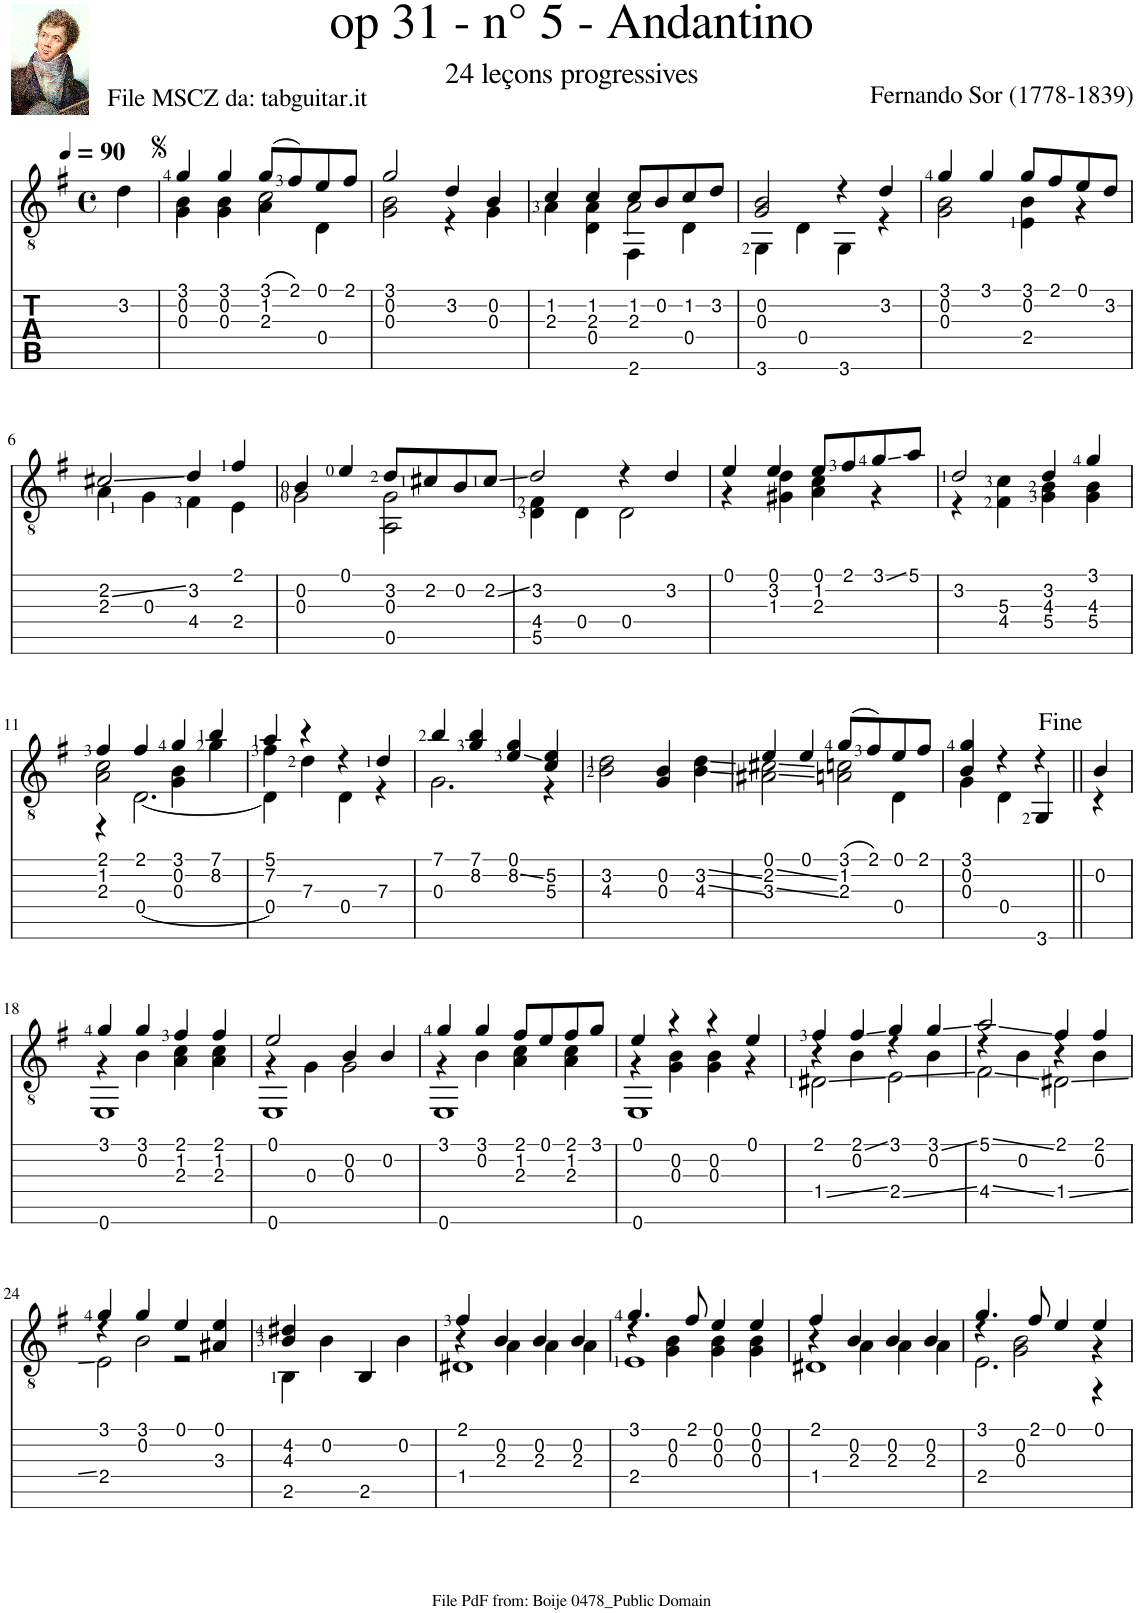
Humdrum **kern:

**kern	**kern
*part1	*part1
*staff2	*staff1
*I"Guitar	*
*I'Guit.	*
*stria6	*
*	*clefGv2
*k[f#]	*k[f#]
*M4/4	*M4/4
*met(c)	*met(c)
*MM90	*MM90
=	=
4d	4d\
=1	=1
*^	*^
*	*^	*	*^
4g	4B	4G	4g/	4B\	4G\
4g	4B	4G	4g/	4B\	4G\
8gL	2c	4A	(8g/L	2c\	4A\
8f#J	.	.	8f#/)	.	.
8eL	.	4D	8e/	.	4D\
8f#J	.	.	8f#/J	.	.
*	*v	*v	*	*	*
*	*	*	*v	*v
=2	=2	=2	=2
2g	2G 2B	2g/	2G\ 2B\
4d	4r	4d/	4r
4B	4G	4B/	4G\
=3	=3	=3	=3
*	*^	*	*^
4c	4A	4ryy	4c/	4A\	4ryy
4c	4A	4D	4c/	4A\	4D\
8cL	2A	4FF#	8c/L	2A\	4FF#\
8BJ	.	.	8B/	.	.
8cL	.	4D	8c/	.	4D\
8dJ	.	.	8d/J	.	.
*	*v	*v	*	*	*
*	*	*	*v	*v
=4	=4	=4	=4
2G 2B	4GG	2G/ 2B/	4GG\
.	4D	.	4D\
4r	4GG	4r	4GG\
4d	4r	4d/	4r
=5	=5	=5	=5
4g	2G 2B	4g/	2G\ 2B\
4g	.	4g/	.
8gL	4E 4B	8g/L	4E\ 4B\
8f#J	.	8f#/	.
8eL	4r	8e/	4r
8dJ	.	8d/J	.
!!LO:LB:g=z	!!
=6	=6	=6	=6
2c#	4A	2c#X/	4A\
.	4G	.	4G\
4d	4F#	4d/	4F#\
4f#	4E	4f#/	4E\
=7	=7	=7	=7
4B	2G	4B/	2G\
4e	.	4e/	.
8dL	2AA 2G	8d/L	2AA\ 2G\
8c#J	.	8c#X/	.
8BL	.	8B/	.
8c#J	.	8c#/J	.
=8	=8	=8	=8
2d	4D 4F#	2d/	4D\ 4F#\
.	4D	.	4D\
4r	2D	4r	2D\
4d	.	4d/	.
=9	=9	=9	=9
4e	4r	4e/	4r
4e	4G# 4d	4e/	4G#X\ 4d\
8eL	4A 4c	8e/L	4A\ 4c\
8f#J	.	8f#/	.
8gL	4r	8g/	4r
8aJ	.	8a/J	.
=10	=10	=10	=10
2d	4r	2d/	4r
.	4F# 4c	.	4F#\ 4c\
4d	4G 4B	4d/	4G\ 4B\
4g	4G 4B	4g/	4G\ 4B\
!!LO:LB:g=z
=11	=11	=11	=11
*	*^	*	*^
4f#	2A 2c	4r	4f#/	2A\ 2c\	4r
4f#	.	[2.D	4f#/	.	[2.D\
4g	4G 4B	.	4g/	4G\ 4B\	.
4b	4g	.	4b/	4g\	.
=12	=12	=12	=12	=12	=12
4a	4f#	4D]	4a/	4f#\	4D\]
4r	4d	2.ryy	4r	4d\	2.ryy
4r	4D	.	4r	4D\	.
4d	4r	.	4d/	4r	.
*	*v	*v	*	*	*
*	*	*	*v	*v
=13	=13	=13	=13
4b	2.G	4b/	2.G\
4g 4b	.	4g/ 4b/	.
4g 4e	.	4e/ 4g/	.
4c 4e	4r	4c/ 4e/	4r
*v	*v	*	*
*	*v	*v
=14	=14
2B 2d	2B\ 2d\
4G 4B	4G/ 4B/
4B 4d	4B\ 4d\
=15	=15
*^	*^
*	*^	*	*^
4e	2A# 2c#	2.ryy	4e/	2A#X\ 2c#X\	2.ryy
4e	.	.	4e/	.	.
8gL	2A 2c	.	(8g/L	2An\ 2cn\	.
8f#J	.	.	8f#/)	.	.
8eL	.	4D	8e/	.	4D\
8f#J	.	.	8f#/J	.	.
*	*v	*v	*	*	*
*	*	*	*v	*v
=16	=16	=16	=16
4B 4g	4G	4B/ 4g/	4G\
4r	4D	4r	4D\
4r	4GG	4r	4GG/
=17||	=17||	=17||	=17||
4B	4r	4B/	4r
!!LO:LB:g=z
=18	=18	=18	=18
*	*^	*	*^
4g	4r	1EE	4g/	4r	1EE
4g	4B	.	4g/	4B\	.
4f#	4A 4c	.	4f#/	4A\ 4c\	.
4f#	4A 4c	.	4f#/	4A\ 4c\	.
=19	=19	=19	=19	=19	=19
2e	4r	1EE	2e/	4r	1EE
.	4G	.	.	4G\	.
4B	2G	.	4B/	2G\	.
4B	.	.	4B/	.	.
=20	=20	=20	=20	=20	=20
4g	4r	1EE	4g/	4r	1EE
4g	4B	.	4g/	4B\	.
8f#L	4A 4c	.	8f#/L	4A\ 4c\	.
8eJ	.	.	8e/	.	.
8f#L	4A 4c	.	8f#/	4A\ 4c\	.
8gJ	.	.	8g/J	.	.
=21	=21	=21	=21	=21	=21
4e	4r	1EE	4e/	4r	1EE
4r	4G 4B	.	4r	4G\ 4B\	.
4r	4G 4B	.	4r	4G\ 4B\	.
4e	4r	.	4e/	4r	.
=22	=22	=22	=22	=22	=22
4f#	4r	2D#	4f#/	4r	2D#X\
4f#	4B	.	4f#/	4B\	.
4g	4r	2E	4g/	4r	2E\
4g	4B	.	4g/	4B\	.
=23	=23	=23	=23	=23	=23
2a	4r	2F#	2a/	4r	2F#\
.	4B	.	.	4B\	.
4f#	4r	2D#	4f#/	4r	2D#X\
4f#	4B	.	4f#/	4B\	.
!!LO:LB:g=z	!!	!!
=24	=24	=24	=24	=24	=24
4g	4r	2E	4g/	4r	2E\
4g	2B	.	4g/	2B\	.
4e	.	2r	4e/	.	2r
4A# 4e	4ryy	.	4A#X/ 4e/	4ryy	.
*	*v	*v	*	*	*
*	*	*	*v	*v
=25	=25	=25	=25
4B 4d#	4BB	4B/ 4d#X/	4BB\
4B	2.ryy	4B\	2.ryy
4BB	.	4BB/	.
4B	.	4B\	.
=26	=26	=26	=26
*	*^	*	*^
4f#	4r	1D#	4f#/	4r	1D#X
4B	4A	.	4B/	4A\	.
4B	4A	.	4B/	4A\	.
4B	4A	.	4B/	4A\	.
=27	=27	=27	=27	=27	=27
4.g	4r	1E	4.g/	4r	1E
.	4G 4B	.	.	4G\ 4B\	.
8f#	.	.	8f#/	.	.
4e	4G 4B	.	4e/	4G\ 4B\	.
4e	4G 4B	.	4e/	4G\ 4B\	.
=28	=28	=28	=28	=28	=28
4f#	4r	1D#X	4f#/	4r	1D#X
4B	4A	.	4B/	4A\	.
4B	4A	.	4B/	4A\	.
4B	4A	.	4B/	4A\	.
=29	=29	=29	=29	=29	=29
4.g	4r	2.E	4.g/	4r	2.E\
.	2G 2B	.	.	2G\ 2B\	.
8f#	.	.	8f#/	.	.
4e	.	.	4e/	.	.
4e	4r	4r	4e/	4r	4r
*v	*v	*v	*	*	*
*	*v	*v	*v
=	=
*-	*-
